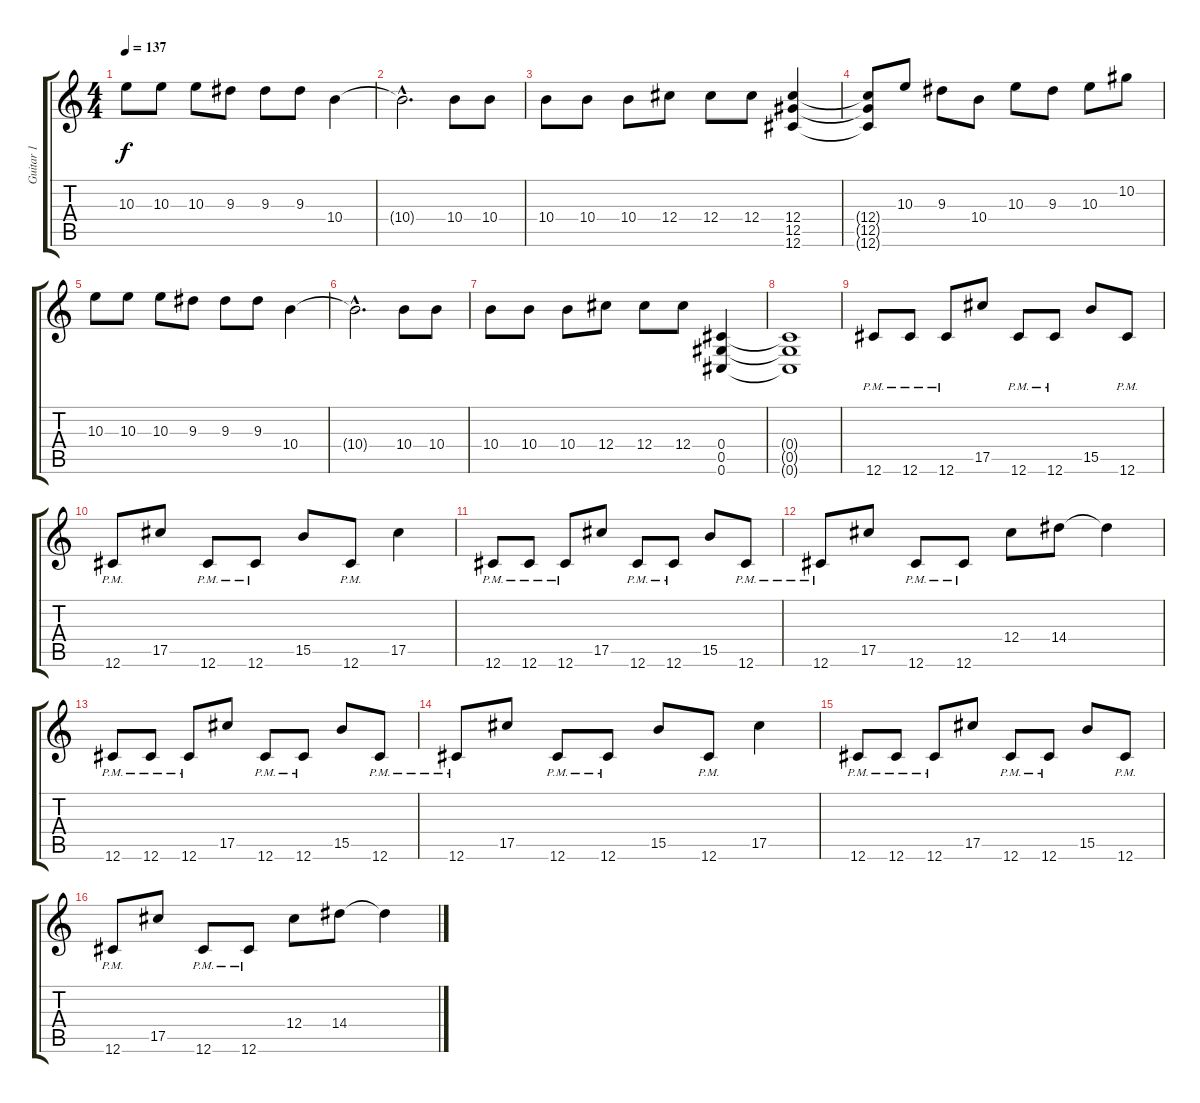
\track ("Guitar 1" "Guitar 1") {instrument distortionguitar}
\staff {score tabs}
\tuning (Eb4 Bb3 Gb3 Db3 Ab2 Db2) {hide}
\ts (4 4)
\tempo 137
\clef g2
\ks c
10.3.8{dy f} 10.3.8 10.3.8 9.3.8 9.3.8 9.3.8 10.4.4 |
10.4{hac t}.2{d} 10.4.8 10.4.8 |
10.4.8 10.4.8 10.4.8 12.4.8 12.4.8 12.4.8 (12.4 12.5 12.6).4 |
(12.4{t} 12.5{t} 12.6{t}).8 10.3.8 9.3.8 10.4.8 10.3.8 9.3.8 10.3.8 10.2.8 |
10.3.8 10.3.8 10.3.8 9.3.8 9.3.8 9.3.8 10.4.4 |
10.4{hac t}.2{d} 10.4.8 10.4.8 |
10.4.8 10.4.8 10.4.8 12.4.8 12.4.8 12.4.8 (0.4 0.5 0.6).4 |
(0.4{t} 0.5{t} 0.6{t}).1 |
12.6{pm}.8 12.6{pm}.8 12.6{pm}.8 17.5.8 12.6{pm}.8 12.6{pm}.8 15.5.8 12.6{pm}.8 |
12.6{pm}.8 17.5.8 12.6{pm}.8 12.6{pm}.8 15.5.8 12.6{pm}.8 17.5.4 |
12.6{pm}.8 12.6{pm}.8 12.6{pm}.8 17.5.8 12.6{pm}.8 12.6{pm}.8 15.5.8 12.6{pm}.8 |
12.6{pm}.8 17.5.8 12.6{pm}.8 12.6{pm}.8 12.4.8 14.4.8 14.4{t}.4 |
12.6{pm}.8 12.6{pm}.8 12.6{pm}.8 17.5.8 12.6{pm}.8 12.6{pm}.8 15.5.8 12.6{pm}.8 |
12.6{pm}.8 17.5.8 12.6{pm}.8 12.6{pm}.8 15.5.8 12.6{pm}.8 17.5.4 |
12.6{pm}.8 12.6{pm}.8 12.6{pm}.8 17.5.8 12.6{pm}.8 12.6{pm}.8 15.5.8 12.6{pm}.8 |
12.6{pm}.8 17.5.8 12.6{pm}.8 12.6{pm}.8 12.4.8 14.4.8 14.4{t}.4
